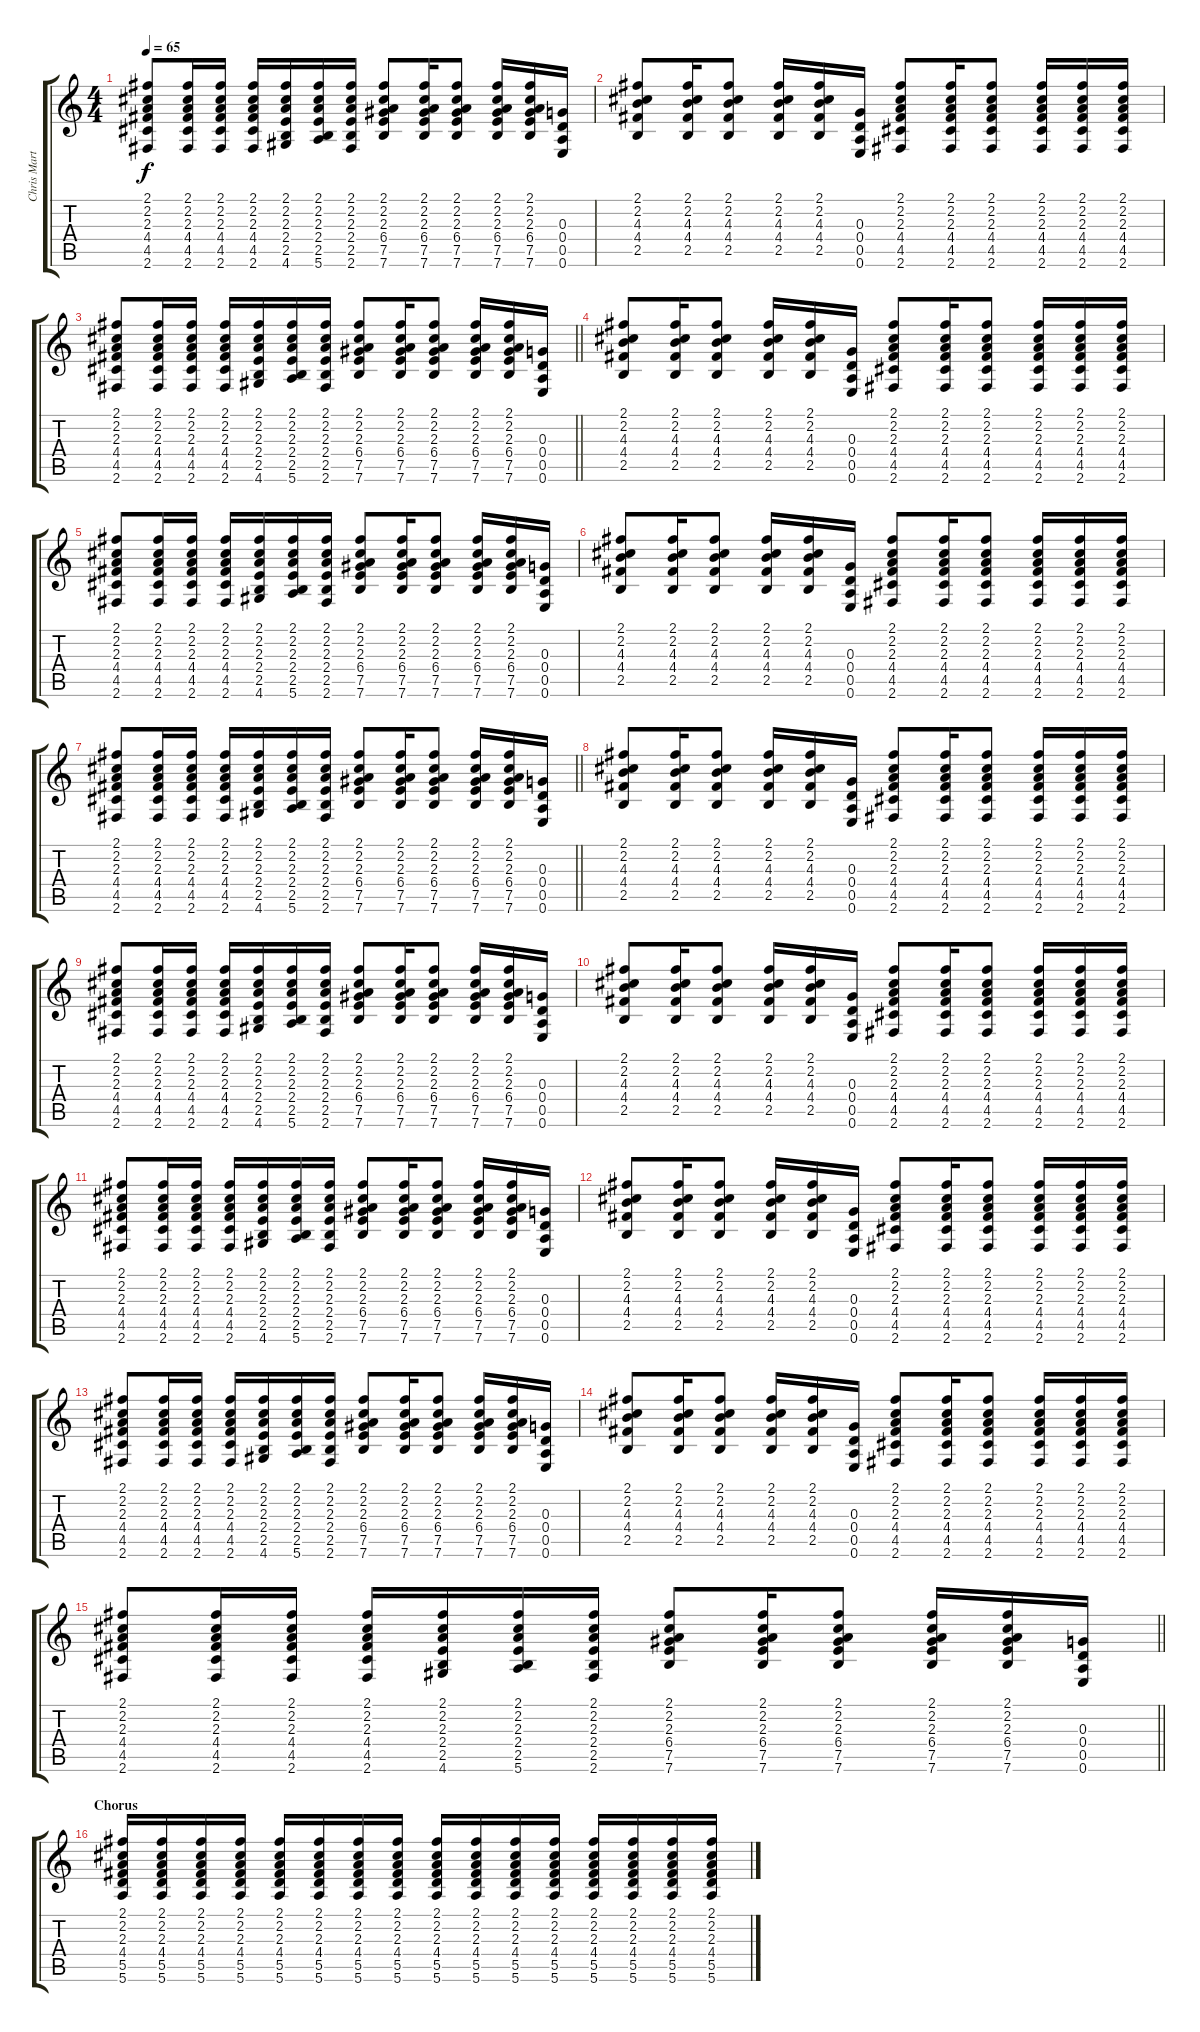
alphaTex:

\track ("Chris Martin-Second Guitar" "Chris Mart") {instrument electricguitarclean}
\staff {score tabs}
\tuning (E4 B3 G3 D3 A2 E2) {hide}
\ts (4 4)
\tempo 65
\clef g2
\ks c
(2.1 2.2 2.3 4.4 4.5 2.6).8{dy f} (2.1 2.2 2.3 4.4 4.5 2.6).16 (2.1 2.2 2.3 4.4 4.5 2.6).16 (2.1 2.2 2.3 4.4 4.5 2.6).16 (2.1 2.2 2.3 2.4 2.5 4.6).16 (2.1 2.2 2.3 2.4 2.5 5.6).16 (2.1 2.2 2.3 2.4 2.5 2.6).16 (2.1 2.2 2.3 6.4 7.5 7.6).8 (2.1 2.2 2.3 6.4 7.5 7.6).16 (2.1 2.2 2.3 6.4 7.5 7.6).8 (2.1 2.2 2.3 6.4 7.5 7.6).16 (2.1 2.2 2.3 6.4 7.5 7.6).16 (0.3 0.4 0.5 0.6).16 |
(2.1 2.2 4.3 4.4 2.5).8 (2.1 2.2 4.3 4.4 2.5).16 (2.1 2.2 4.3 4.4 2.5).8 (2.1 2.2 4.3 4.4 2.5).16 (2.1 2.2 4.3 4.4 2.5).16 (0.3 0.4 0.5 0.6).16 (2.1 2.2 2.3 4.4 4.5 2.6).8 (2.1 2.2 2.3 4.4 4.5 2.6).16 (2.1 2.2 2.3 4.4 4.5 2.6).8 (2.1 2.2 2.3 4.4 4.5 2.6).16 (2.1 2.2 2.3 4.4 4.5 2.6).16 (2.1 2.2 2.3 4.4 4.5 2.6).16 |
\barLineRight lightlight
(2.1 2.2 2.3 4.4 4.5 2.6).8 (2.1 2.2 2.3 4.4 4.5 2.6).16 (2.1 2.2 2.3 4.4 4.5 2.6).16 (2.1 2.2 2.3 4.4 4.5 2.6).16 (2.1 2.2 2.3 2.4 2.5 4.6).16 (2.1 2.2 2.3 2.4 2.5 5.6).16 (2.1 2.2 2.3 2.4 2.5 2.6).16 (2.1 2.2 2.3 6.4 7.5 7.6).8 (2.1 2.2 2.3 6.4 7.5 7.6).16 (2.1 2.2 2.3 6.4 7.5 7.6).8 (2.1 2.2 2.3 6.4 7.5 7.6).16 (2.1 2.2 2.3 6.4 7.5 7.6).16 (0.3 0.4 0.5 0.6).16 |
(2.1 2.2 4.3 4.4 2.5).8 (2.1 2.2 4.3 4.4 2.5).16 (2.1 2.2 4.3 4.4 2.5).8 (2.1 2.2 4.3 4.4 2.5).16 (2.1 2.2 4.3 4.4 2.5).16 (0.3 0.4 0.5 0.6).16 (2.1 2.2 2.3 4.4 4.5 2.6).8 (2.1 2.2 2.3 4.4 4.5 2.6).16 (2.1 2.2 2.3 4.4 4.5 2.6).8 (2.1 2.2 2.3 4.4 4.5 2.6).16 (2.1 2.2 2.3 4.4 4.5 2.6).16 (2.1 2.2 2.3 4.4 4.5 2.6).16 |
(2.1 2.2 2.3 4.4 4.5 2.6).8 (2.1 2.2 2.3 4.4 4.5 2.6).16 (2.1 2.2 2.3 4.4 4.5 2.6).16 (2.1 2.2 2.3 4.4 4.5 2.6).16 (2.1 2.2 2.3 2.4 2.5 4.6).16 (2.1 2.2 2.3 2.4 2.5 5.6).16 (2.1 2.2 2.3 2.4 2.5 2.6).16 (2.1 2.2 2.3 6.4 7.5 7.6).8 (2.1 2.2 2.3 6.4 7.5 7.6).16 (2.1 2.2 2.3 6.4 7.5 7.6).8 (2.1 2.2 2.3 6.4 7.5 7.6).16 (2.1 2.2 2.3 6.4 7.5 7.6).16 (0.3 0.4 0.5 0.6).16 |
(2.1 2.2 4.3 4.4 2.5).8 (2.1 2.2 4.3 4.4 2.5).16 (2.1 2.2 4.3 4.4 2.5).8 (2.1 2.2 4.3 4.4 2.5).16 (2.1 2.2 4.3 4.4 2.5).16 (0.3 0.4 0.5 0.6).16 (2.1 2.2 2.3 4.4 4.5 2.6).8 (2.1 2.2 2.3 4.4 4.5 2.6).16 (2.1 2.2 2.3 4.4 4.5 2.6).8 (2.1 2.2 2.3 4.4 4.5 2.6).16 (2.1 2.2 2.3 4.4 4.5 2.6).16 (2.1 2.2 2.3 4.4 4.5 2.6).16 |
\barLineRight lightlight
(2.1 2.2 2.3 4.4 4.5 2.6).8 (2.1 2.2 2.3 4.4 4.5 2.6).16 (2.1 2.2 2.3 4.4 4.5 2.6).16 (2.1 2.2 2.3 4.4 4.5 2.6).16 (2.1 2.2 2.3 2.4 2.5 4.6).16 (2.1 2.2 2.3 2.4 2.5 5.6).16 (2.1 2.2 2.3 2.4 2.5 2.6).16 (2.1 2.2 2.3 6.4 7.5 7.6).8 (2.1 2.2 2.3 6.4 7.5 7.6).16 (2.1 2.2 2.3 6.4 7.5 7.6).8 (2.1 2.2 2.3 6.4 7.5 7.6).16 (2.1 2.2 2.3 6.4 7.5 7.6).16 (0.3 0.4 0.5 0.6).16 |
(2.1 2.2 4.3 4.4 2.5).8 (2.1 2.2 4.3 4.4 2.5).16 (2.1 2.2 4.3 4.4 2.5).8 (2.1 2.2 4.3 4.4 2.5).16 (2.1 2.2 4.3 4.4 2.5).16 (0.3 0.4 0.5 0.6).16 (2.1 2.2 2.3 4.4 4.5 2.6).8 (2.1 2.2 2.3 4.4 4.5 2.6).16 (2.1 2.2 2.3 4.4 4.5 2.6).8 (2.1 2.2 2.3 4.4 4.5 2.6).16 (2.1 2.2 2.3 4.4 4.5 2.6).16 (2.1 2.2 2.3 4.4 4.5 2.6).16 |
(2.1 2.2 2.3 4.4 4.5 2.6).8 (2.1 2.2 2.3 4.4 4.5 2.6).16 (2.1 2.2 2.3 4.4 4.5 2.6).16 (2.1 2.2 2.3 4.4 4.5 2.6).16 (2.1 2.2 2.3 2.4 2.5 4.6).16 (2.1 2.2 2.3 2.4 2.5 5.6).16 (2.1 2.2 2.3 2.4 2.5 2.6).16 (2.1 2.2 2.3 6.4 7.5 7.6).8 (2.1 2.2 2.3 6.4 7.5 7.6).16 (2.1 2.2 2.3 6.4 7.5 7.6).8 (2.1 2.2 2.3 6.4 7.5 7.6).16 (2.1 2.2 2.3 6.4 7.5 7.6).16 (0.3 0.4 0.5 0.6).16 |
(2.1 2.2 4.3 4.4 2.5).8 (2.1 2.2 4.3 4.4 2.5).16 (2.1 2.2 4.3 4.4 2.5).8 (2.1 2.2 4.3 4.4 2.5).16 (2.1 2.2 4.3 4.4 2.5).16 (0.3 0.4 0.5 0.6).16 (2.1 2.2 2.3 4.4 4.5 2.6).8 (2.1 2.2 2.3 4.4 4.5 2.6).16 (2.1 2.2 2.3 4.4 4.5 2.6).8 (2.1 2.2 2.3 4.4 4.5 2.6).16 (2.1 2.2 2.3 4.4 4.5 2.6).16 (2.1 2.2 2.3 4.4 4.5 2.6).16 |
(2.1 2.2 2.3 4.4 4.5 2.6).8 (2.1 2.2 2.3 4.4 4.5 2.6).16 (2.1 2.2 2.3 4.4 4.5 2.6).16 (2.1 2.2 2.3 4.4 4.5 2.6).16 (2.1 2.2 2.3 2.4 2.5 4.6).16 (2.1 2.2 2.3 2.4 2.5 5.6).16 (2.1 2.2 2.3 2.4 2.5 2.6).16 (2.1 2.2 2.3 6.4 7.5 7.6).8 (2.1 2.2 2.3 6.4 7.5 7.6).16 (2.1 2.2 2.3 6.4 7.5 7.6).8 (2.1 2.2 2.3 6.4 7.5 7.6).16 (2.1 2.2 2.3 6.4 7.5 7.6).16 (0.3 0.4 0.5 0.6).16 |
(2.1 2.2 4.3 4.4 2.5).8 (2.1 2.2 4.3 4.4 2.5).16 (2.1 2.2 4.3 4.4 2.5).8 (2.1 2.2 4.3 4.4 2.5).16 (2.1 2.2 4.3 4.4 2.5).16 (0.3 0.4 0.5 0.6).16 (2.1 2.2 2.3 4.4 4.5 2.6).8 (2.1 2.2 2.3 4.4 4.5 2.6).16 (2.1 2.2 2.3 4.4 4.5 2.6).8 (2.1 2.2 2.3 4.4 4.5 2.6).16 (2.1 2.2 2.3 4.4 4.5 2.6).16 (2.1 2.2 2.3 4.4 4.5 2.6).16 |
(2.1 2.2 2.3 4.4 4.5 2.6).8 (2.1 2.2 2.3 4.4 4.5 2.6).16 (2.1 2.2 2.3 4.4 4.5 2.6).16 (2.1 2.2 2.3 4.4 4.5 2.6).16 (2.1 2.2 2.3 2.4 2.5 4.6).16 (2.1 2.2 2.3 2.4 2.5 5.6).16 (2.1 2.2 2.3 2.4 2.5 2.6).16 (2.1 2.2 2.3 6.4 7.5 7.6).8 (2.1 2.2 2.3 6.4 7.5 7.6).16 (2.1 2.2 2.3 6.4 7.5 7.6).8 (2.1 2.2 2.3 6.4 7.5 7.6).16 (2.1 2.2 2.3 6.4 7.5 7.6).16 (0.3 0.4 0.5 0.6).16 |
(2.1 2.2 4.3 4.4 2.5).8 (2.1 2.2 4.3 4.4 2.5).16 (2.1 2.2 4.3 4.4 2.5).8 (2.1 2.2 4.3 4.4 2.5).16 (2.1 2.2 4.3 4.4 2.5).16 (0.3 0.4 0.5 0.6).16 (2.1 2.2 2.3 4.4 4.5 2.6).8 (2.1 2.2 2.3 4.4 4.5 2.6).16 (2.1 2.2 2.3 4.4 4.5 2.6).8 (2.1 2.2 2.3 4.4 4.5 2.6).16 (2.1 2.2 2.3 4.4 4.5 2.6).16 (2.1 2.2 2.3 4.4 4.5 2.6).16 |
\barLineRight lightlight
(2.1 2.2 2.3 4.4 4.5 2.6).8 (2.1 2.2 2.3 4.4 4.5 2.6).16 (2.1 2.2 2.3 4.4 4.5 2.6).16 (2.1 2.2 2.3 4.4 4.5 2.6).16 (2.1 2.2 2.3 2.4 2.5 4.6).16 (2.1 2.2 2.3 2.4 2.5 5.6).16 (2.1 2.2 2.3 2.4 2.5 2.6).16 (2.1 2.2 2.3 6.4 7.5 7.6).8 (2.1 2.2 2.3 6.4 7.5 7.6).16 (2.1 2.2 2.3 6.4 7.5 7.6).8 (2.1 2.2 2.3 6.4 7.5 7.6).16 (2.1 2.2 2.3 6.4 7.5 7.6).16 (0.3 0.4 0.5 0.6).16 |
\section ("" "Chorus")
(2.1 2.2 2.3 4.4 5.5 5.6).16 (2.1 2.2 2.3 4.4 5.5 5.6).16 (2.1 2.2 2.3 4.4 5.5 5.6).16 (2.1 2.2 2.3 4.4 5.5 5.6).16 (2.1 2.2 2.3 4.4 5.5 5.6).16 (2.1 2.2 2.3 4.4 5.5 5.6).16 (2.1 2.2 2.3 4.4 5.5 5.6).16 (2.1 2.2 2.3 4.4 5.5 5.6).16 (2.1 2.2 2.3 4.4 5.5 5.6).16 (2.1 2.2 2.3 4.4 5.5 5.6).16 (2.1 2.2 2.3 4.4 5.5 5.6).16 (2.1 2.2 2.3 4.4 5.5 5.6).16 (2.1 2.2 2.3 4.4 5.5 5.6).16 (2.1 2.2 2.3 4.4 5.5 5.6).16 (2.1 2.2 2.3 4.4 5.5 5.6).16 (2.1 2.2 2.3 4.4{ss} 5.5{ss} 5.6{ss}).16
